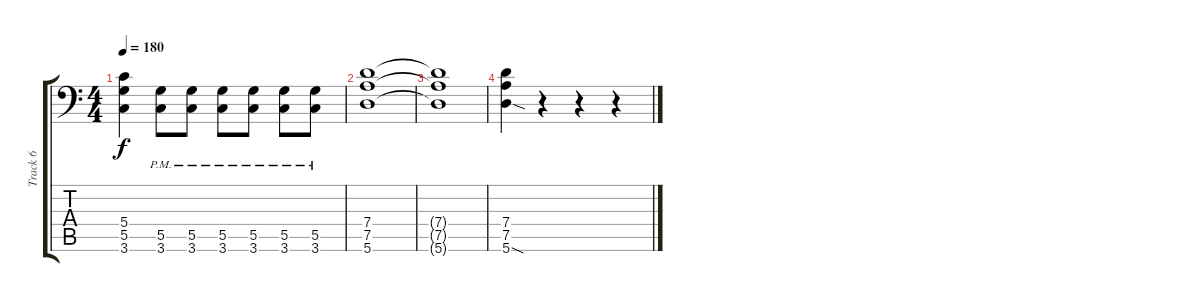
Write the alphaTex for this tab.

\track ("Track 6" "Track 6") {instrument distortionguitar}
\staff {score tabs}
\tuning (A3 E3 C3 G2 D2 A1) {hide}
\ts (4 4)
\tempo 180
\clef f4
\ks c
(5.4 5.5 3.6).4{dy f} (5.5{pm} 3.6{pm}).8 (5.5{pm} 3.6{pm}).8 (5.5{pm} 3.6{pm}).8 (5.5{pm} 3.6{pm}).8 (5.5{pm} 3.6{pm}).8 (5.5{pm} 3.6{pm}).8 |
(7.4 7.5 5.6).1 |
(7.4{t} 7.5{t} 5.6{t}).1 |
(7.4 7.5 5.6{sod}).4 r.4 r.4 r.4
